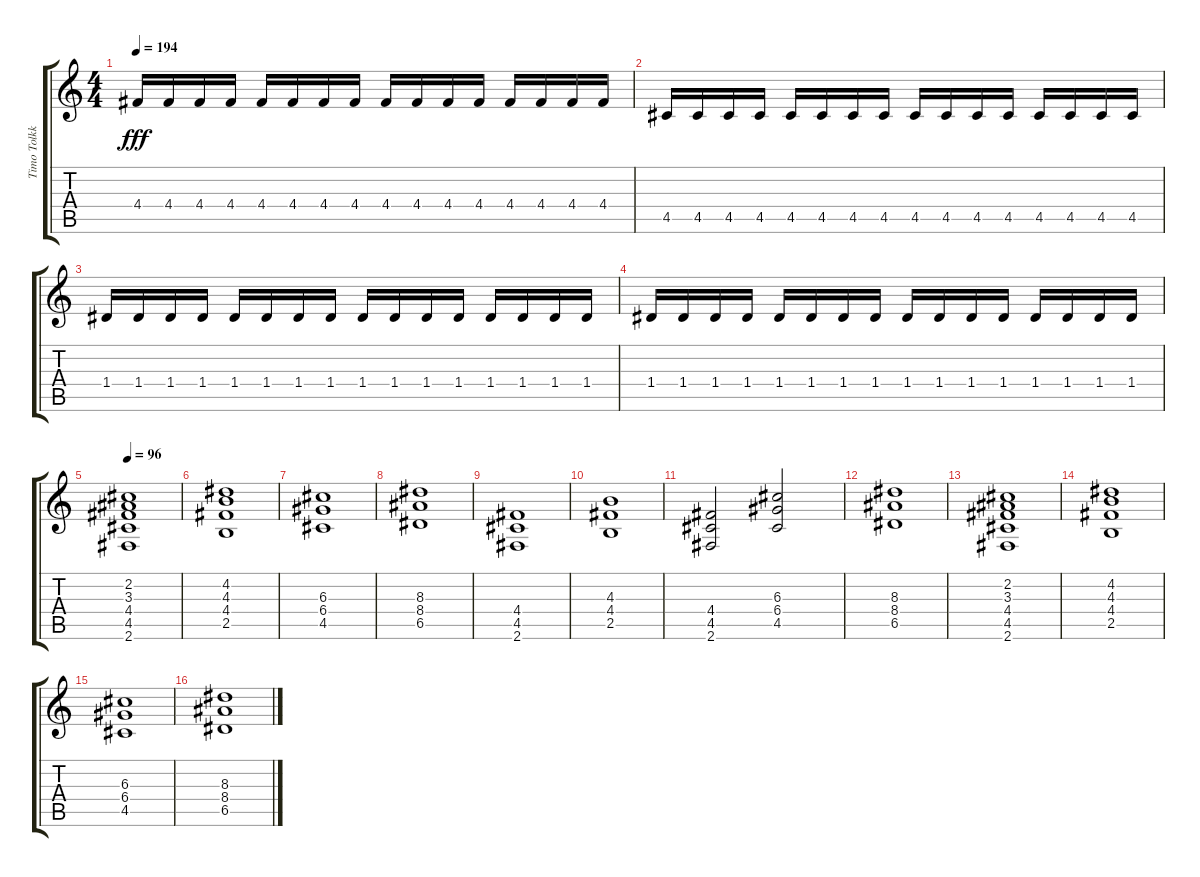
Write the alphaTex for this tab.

\track ("Timo Tolkki" "Timo Tolkk") {instrument overdrivenguitar}
\staff {score tabs}
\tuning (E4 B3 G3 D3 A2 E2) {hide}
\ts (4 4)
\tempo 194
\clef g2
\ks c
4.4.16{dy fff} 4.4.16 4.4.16 4.4.16 4.4.16 4.4.16 4.4.16 4.4.16 4.4.16 4.4.16 4.4.16 4.4.16 4.4.16 4.4.16 4.4.16 4.4.16 |
4.5.16 4.5.16 4.5.16 4.5.16 4.5.16 4.5.16 4.5.16 4.5.16 4.5.16 4.5.16 4.5.16 4.5.16 4.5.16 4.5.16 4.5.16 4.5.16 |
1.4.16 1.4.16 1.4.16 1.4.16 1.4.16 1.4.16 1.4.16 1.4.16 1.4.16 1.4.16 1.4.16 1.4.16 1.4.16 1.4.16 1.4.16 1.4.16 |
1.4.16 1.4.16 1.4.16 1.4.16 1.4.16 1.4.16 1.4.16 1.4.16 1.4.16 1.4.16 1.4.16 1.4.16 1.4.16 1.4.16 1.4.16 1.4.16 |
\tempo 96
(2.2 3.3 4.4 4.5 2.6).1 |
(4.2 4.3 4.4 2.5).1 |
(6.3 6.4 4.5).1 |
(8.3 8.4 6.5).1 |
(4.4 4.5 2.6).1 |
(4.3 4.4 2.5).1 |
(4.4 4.5 2.6).2 (6.3 6.4 4.5).2 |
(8.3 8.4 6.5).1 |
(2.2 3.3 4.4 4.5 2.6).1 |
(4.2 4.3 4.4 2.5).1 |
(6.3 6.4 4.5).1 |
(8.3 8.4 6.5).1
